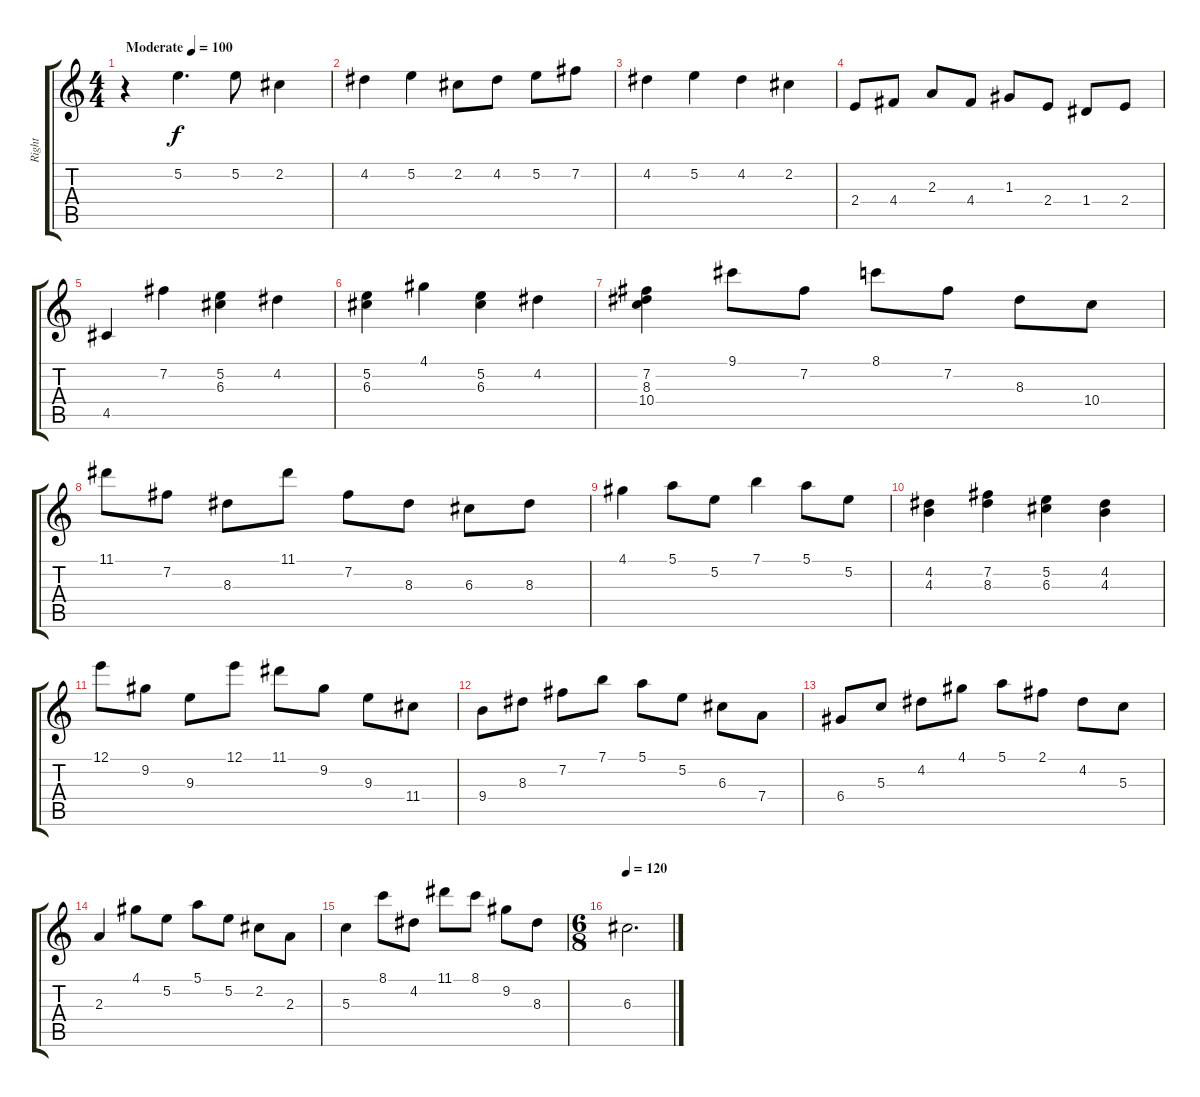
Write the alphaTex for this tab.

\track ("Right" "Right") {instrument acousticguitarsteel}
\staff {score tabs}
\tuning (E4 B3 G3 D3 A2 E2) {hide}
\ts (4 4)
\tempo (100 "Moderate")
\clef g2
\ks c
r.4{dy f instrument acousticguitarsteel} 5.2.4{d} 5.2.8 2.2.4 |
4.2.4 5.2.4 2.2.8 4.2.8 5.2.8 7.2.8 |
4.2.4 5.2.4 4.2.4 2.2.4 |
2.4.8 4.4.8 2.3.8 4.4.8 1.3.8 2.4.8 1.4.8 2.4.8 |
4.5.4 7.2.4 (5.2 6.3).4 4.2.4 |
(5.2 6.3).4 4.1.4 (5.2 6.3).4 4.2.4 |
(7.2 8.3 10.4).4 9.1.8 7.2.8 8.1.8 7.2.8 8.3.8 10.4.8 |
11.1.8 7.2.8 8.3.8 11.1.8 7.2.8 8.3.8 6.3.8 8.3.8 |
4.1.4 5.1.8 5.2.8 7.1.4 5.1.8 5.2.8 |
(4.2 4.3).4 (7.2 8.3).4 (5.2 6.3).4 (4.2 4.3).4 |
12.1.8 9.2.8 9.3.8 12.1.8 11.1.8 9.2.8 9.3.8 11.4.8 |
9.4.8 8.3.8 7.2.8 7.1.8 5.1.8 5.2.8 6.3.8 7.4.8 |
6.4.8 5.3.8 4.2.8 4.1.8 5.1.8 2.1.8 4.2.8 5.3.8 |
2.3.4 4.1.8 5.2.8 5.1.8 5.2.8 2.2.8 2.3.8 |
5.3.4 8.1.8 4.2.8 11.1.8 8.1.8 9.2.8 8.3.8 |
\ts (6 8)
\tempo 120
6.3.2{d}
